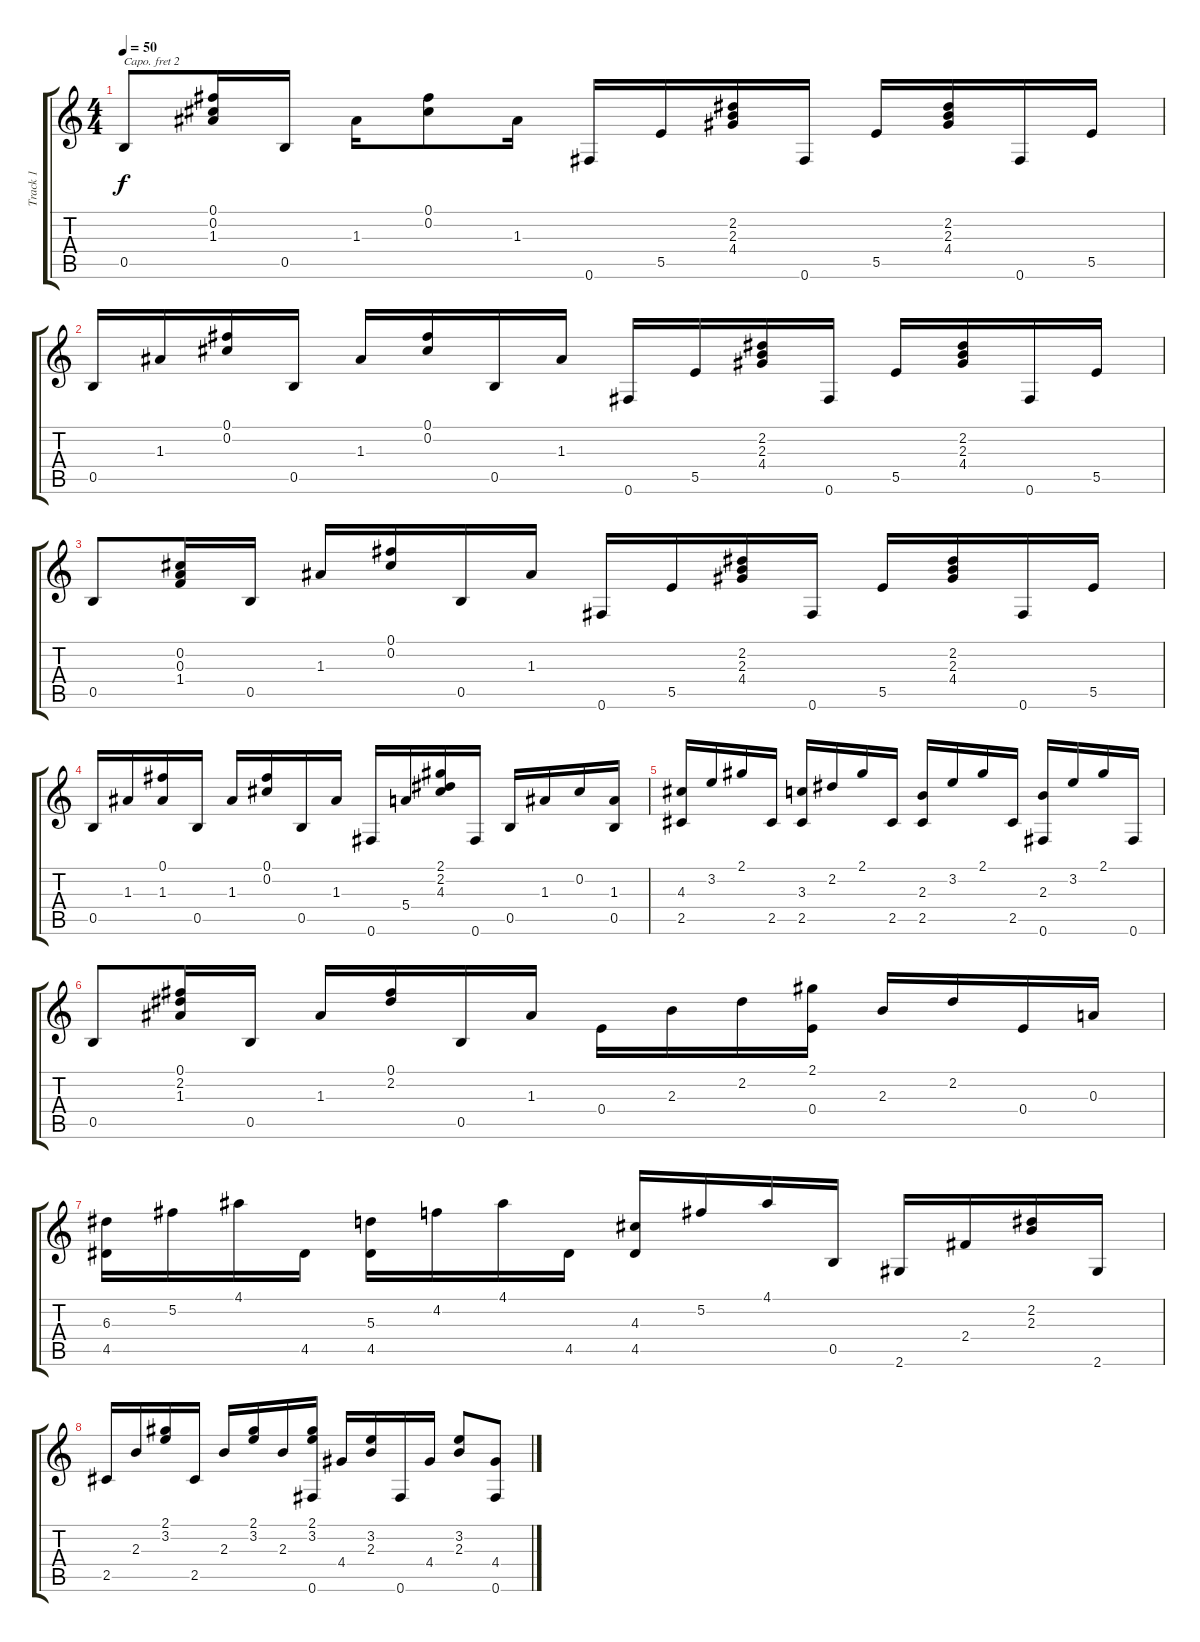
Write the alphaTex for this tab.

\track ("Track 1" "Track 1") {instrument acousticguitarsteel}
\staff {score tabs}
\capo 2
\tuning (E4 B3 G3 D3 A2 E2) {hide}
\ts (4 4)
\tempo 50
\clef g2
\ks c
0.5.8{dy f} (0.1 0.2 1.3).16 0.5.16 1.3.16 (0.1 0.2).8 1.3.16 0.6.16 5.5.16 (2.2 2.3 4.4).16 0.6.16 5.5.16 (2.2 2.3 4.4).16 0.6.16 5.5.16 |
0.5.16 1.3.16 (0.1 0.2).16 0.5.16 1.3.16 (0.1 0.2).16 0.5.16 1.3.16 0.6.16 5.5.16 (2.2 2.3 4.4).16 0.6.16 5.5.16 (2.2 2.3 4.4).16 0.6.16 5.5.16 |
0.5.8 (0.2 0.3 1.4).16 0.5.16 1.3.16 (0.1 0.2).16 0.5.16 1.3.16 0.6.16 5.5.16 (2.2 2.3 4.4).16 0.6.16 5.5.16 (2.2 2.3 4.4).16 0.6.16 5.5.16 |
0.5.16 1.3.16 (0.1 1.3).16 0.5.16 1.3.16 (0.1 0.2).16 0.5.16 1.3.16 0.6.16 5.4.16 (2.1 2.2 4.3).16 0.6.16 0.5.16 1.3.16 0.2.16 (1.3 0.5).16 |
(4.3 2.5).16 3.2.16 2.1.16 2.5.16 (3.3 2.5).16 2.2.16 2.1.16 2.5.16 (2.3 2.5).16 3.2.16 2.1.16 2.5.16 (2.3 0.6).16 3.2.16 2.1.16 0.6.16 |
0.5.8 (0.1 2.2 1.3).16 0.5.16 1.3.16 (0.1 2.2).16 0.5.16 1.3.16 0.4.16 2.3.16 2.2.16 (2.1 0.4).16 2.3.16 2.2.16 0.4.16 0.3.16 |
(6.3 4.5).16 5.2.16 4.1.16 4.5.16 (5.3 4.5).16 4.2.16 4.1.16 4.5.16 (4.3 4.5).16 5.2.16 4.1.16 0.5.16 2.6.16 2.4.16 (2.2 2.3).16 2.6.16 |
2.5.16 2.3.16 (2.1 3.2).16 2.5.16 2.3.16 (2.1 3.2).16 2.3.16 (2.1 3.2 0.6).16 4.4.16 (3.2 2.3).16 0.6.16 4.4.16 (3.2 2.3).8 (4.4 0.6).8
